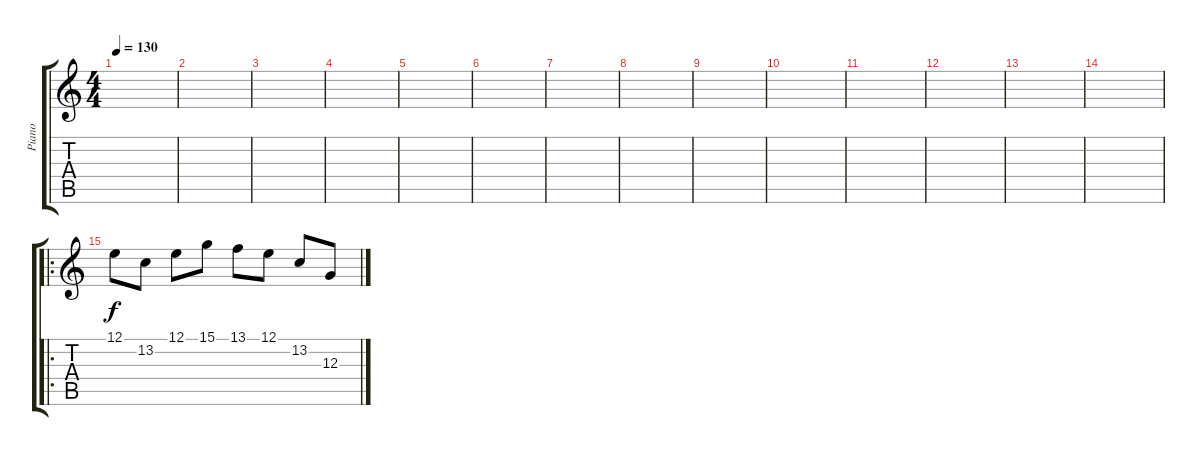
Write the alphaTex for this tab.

\track ("Piano" "Piano") {instrument acousticgrandpiano}
\staff {score tabs}
\tuning (E4 B3 G3 D3 A2 E2) {hide}
\ts (4 4)
\tempo 130
\clef g2
\ks c
|
|
|
|
|
|
|
|
|
|
|
|
|
|
\ro
12.1.8 13.2.8 12.1.8 15.1.8 13.1.8 12.1.8 13.2.8 12.3.8
